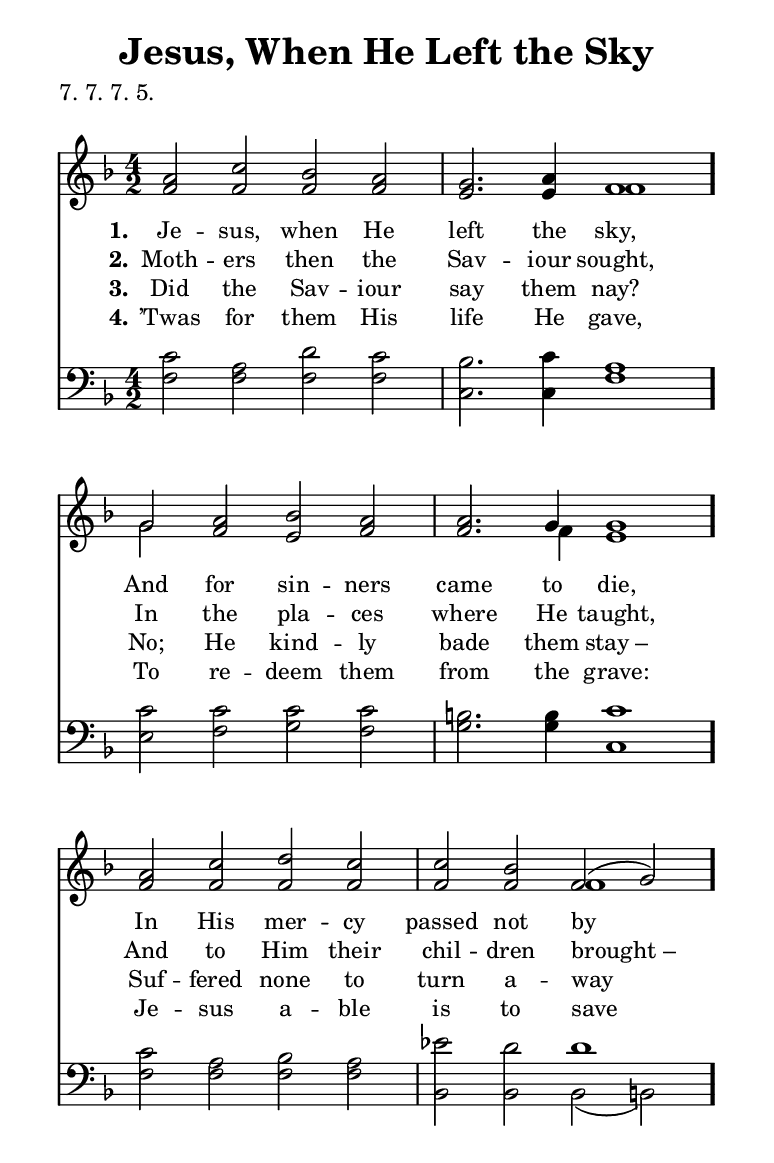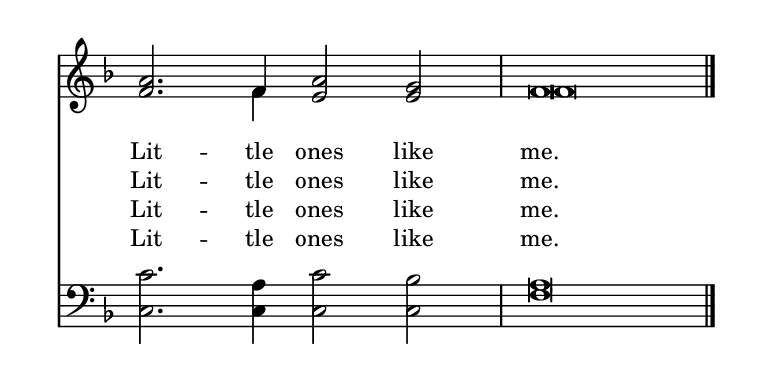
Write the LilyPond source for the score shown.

\include "common/global.ily"
\paper {
  \include "common/paper.ily"
  ragged-last-bottom = ##t
  system-system-spacing.padding = 3
  system-system-spacing.basic-distance = 3
}

\header{
  %children
  hymnnumber = "347"
  title = "Jesus, When He Left the Sky"
  tunename = ""
  meter = "7. 7. 7. 5."
  poet = ""
  composer = ""
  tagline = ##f
}

global = {
  \include "common/overrides.ily"
  \override Staff.TimeSignature.style = #'numbered
  \time 4/2
  \override Score.MetronomeMark.transparent = ##t % hide all fermata changes too
  \tempo 2=80
  \key f \major
  \autoBeamOff
}

notesSoprano = {
\global
\relative c'' {

  a2 c bes a | g2. a4 f1 |
  g2 a bes a | a2. g4 g1 |
  a2 c d c | c bes f( g) |
  a2. f4 a2 g | f\breve % original has f1

  \bar "|."

}
}

notesAlto = {
\global
\relative e' {

  f2 f f f | e2. e4 f1 |
  g2 f e f | f2. f4 e1 |
  f2 f f f | f f f1 |
  f2. f4 e2 e | f\breve |

}
}

notesTenor = {
\global
\relative a {

  c2 a d c | bes2. c4 a1 |
  c2 c c c | b2. b4 c1 |
  c2 a bes a | ees' d d1 |
  c2. a4 c2 bes | a\breve |

}
}

notesBass = {
\global
\relative f {

  f2 f f f | c2. c4 f1 |
  e2 f g f | g2. g4 c,1 |
  f2 f f f | bes, bes bes2( b) |
  c2. c4 c2 c | f\breve |

}
}

wordsA = \lyricmode {
\set stanza = "1."

Je -- sus, when He left the sky, \bar "."
And for sin -- ners came to die, \bar "."
In His mer -- cy passed not by \bar "."
Lit -- tle ones like me. \bar "."

}

wordsB = \lyricmode {
\set stanza = "2."

Moth -- ers then the Sav -- iour sought,
In the pla -- ces where He taught,
And to Him their chil -- dren brought_–
Lit -- tle ones like me.

}

wordsC = \lyricmode {
\set stanza = "3."

Did the Sav -- iour say them nay?
No; He kind -- ly bade them stay_–
Suf -- fered none to turn a -- way
Lit -- tle ones like me.

}

wordsD = \lyricmode {
\set stanza = "4."

’Twas for them His life He gave,
To re -- deem them from the grave:
Je -- sus a -- ble is to save
Lit -- tle ones like me.

}

\score {
  \context ChoirStaff <<
    \context Staff = upper <<
      \set Staff.autoBeaming = ##f
      \set ChoirStaff.systemStartDelimiter = #'SystemStartBar
      \set ChoirStaff.printPartCombineTexts = ##f
      \partcombine #'(2 . 11) \notesSoprano \notesAlto
      \context NullVoice = sopranos { \voiceOne << \notesSoprano >> }
      \context Lyrics = one   \lyricsto sopranos \wordsA
      \context Lyrics = two   \lyricsto sopranos \wordsB
      \context Lyrics = three \lyricsto sopranos \wordsC
      \context Lyrics = four  \lyricsto sopranos \wordsD
    >>
    \context Staff = men <<
      \set Staff.autoBeaming = ##f
      \clef bass
      \set ChoirStaff.printPartCombineTexts = ##f
      \partcombine #'(2 . 11) \notesTenor \notesBass
    >>
  >>
  \layout {
    \include "common/layout.ily"
  }
  #(cond ((ly:get-option 'eog-midi-permitted) #{ \midi{
    \include "common/midi.ily"
  } #}))
}

\version "2.19.49"  % necessary for upgrading to future LilyPond versions.

% vi:set et ts=2 sw=2 ai nocindent syntax=lilypond:
